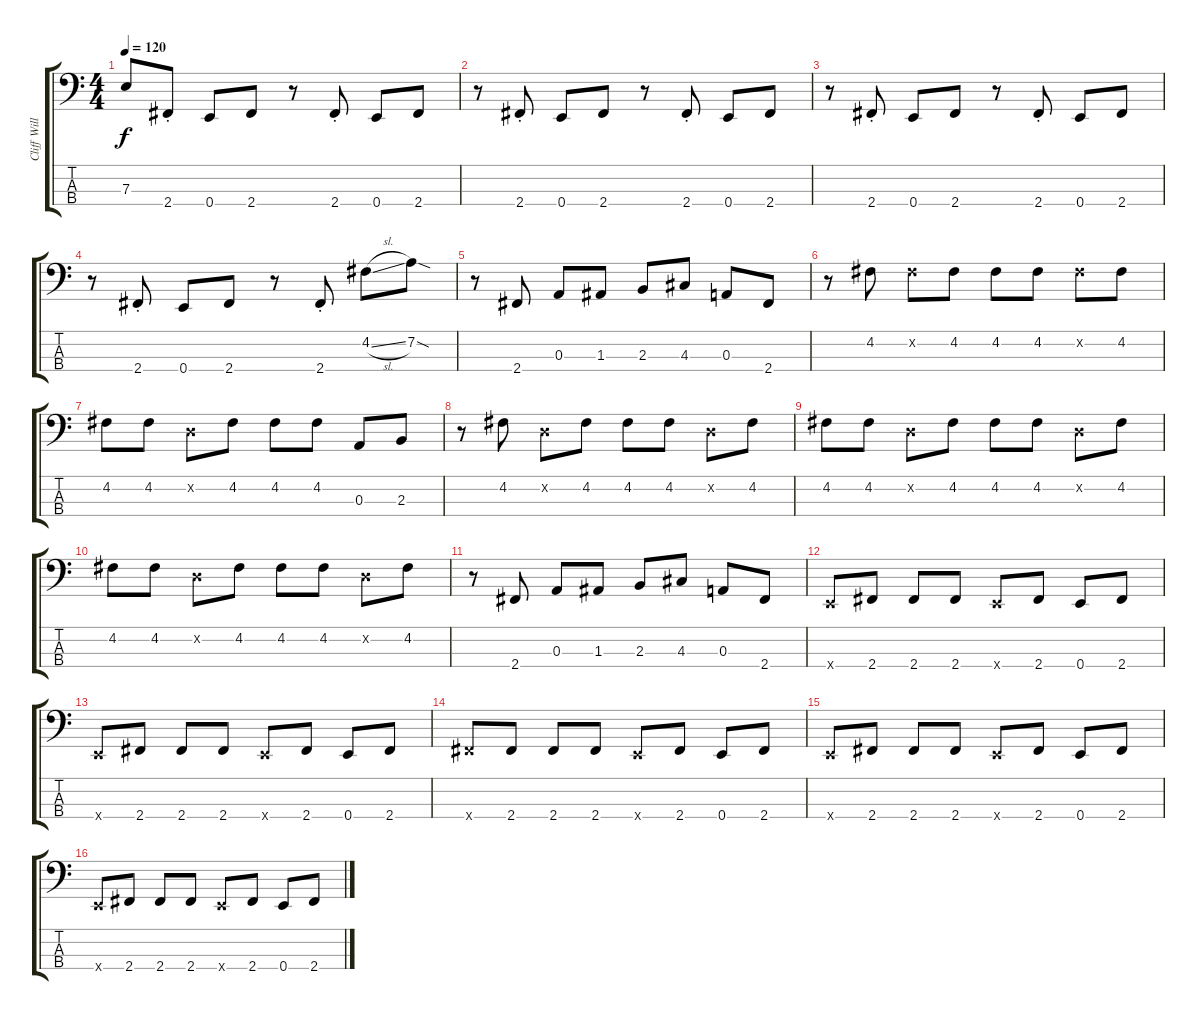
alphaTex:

\track ("Cliff Williams" "Cliff Will") {instrument electricbassfinger}
\staff {score tabs}
\tuning (G2 D2 A1 E1) {hide}
\ts (4 4)
\tempo 120
\clef f4
\ks c
7.3{t}.8{dy f} 2.4{st}.8 0.4.8 2.4.8 r.8 2.4{st}.8 0.4.8 2.4.8 |
r.8 2.4{st}.8 0.4.8 2.4.8 r.8 2.4{st}.8 0.4.8 2.4.8 |
r.8 2.4{st}.8 0.4.8 2.4.8 r.8 2.4{st}.8 0.4.8 2.4.8 |
r.8 2.4{st}.8 0.4.8 2.4.8 r.8 2.4{st}.8 4.2{sl}.8 7.2{sod}.8 |
r.8 2.4.8 0.3.8 1.3.8 2.3.8 4.3.8 0.3.8 2.4.8 |
r.8 4.2.8 4.2{x}.8 4.2.8 4.2.8 4.2.8 4.2{x}.8 4.2.8 |
4.2.8 4.2.8 0.2{x}.8 4.2.8 4.2.8 4.2.8 0.3.8 2.3.8 |
r.8 4.2.8 0.2{x}.8 4.2.8 4.2.8 4.2.8 0.2{x}.8 4.2.8 |
4.2.8 4.2.8 0.2{x}.8 4.2.8 4.2.8 4.2.8 0.2{x}.8 4.2.8 |
4.2.8 4.2.8 0.2{x}.8 4.2.8 4.2.8 4.2.8 0.2{x}.8 4.2.8 |
r.8 2.4.8 0.3.8 1.3.8 2.3.8 4.3.8 0.3.8 2.4.8 |
0.4{x}.8 2.4.8 2.4.8 2.4.8 0.4{x}.8 2.4.8 0.4.8 2.4.8 |
0.4{x}.8 2.4.8 2.4.8 2.4.8 0.4{x}.8 2.4.8 0.4.8 2.4.8 |
2.4{x}.8 2.4.8 2.4.8 2.4.8 0.4{x}.8 2.4.8 0.4.8 2.4.8 |
0.4{x}.8 2.4.8 2.4.8 2.4.8 0.4{x}.8 2.4.8 0.4.8 2.4.8 |
0.4{x}.8 2.4.8 2.4.8 2.4.8 0.4{x}.8 2.4.8 0.4.8 2.4.8
